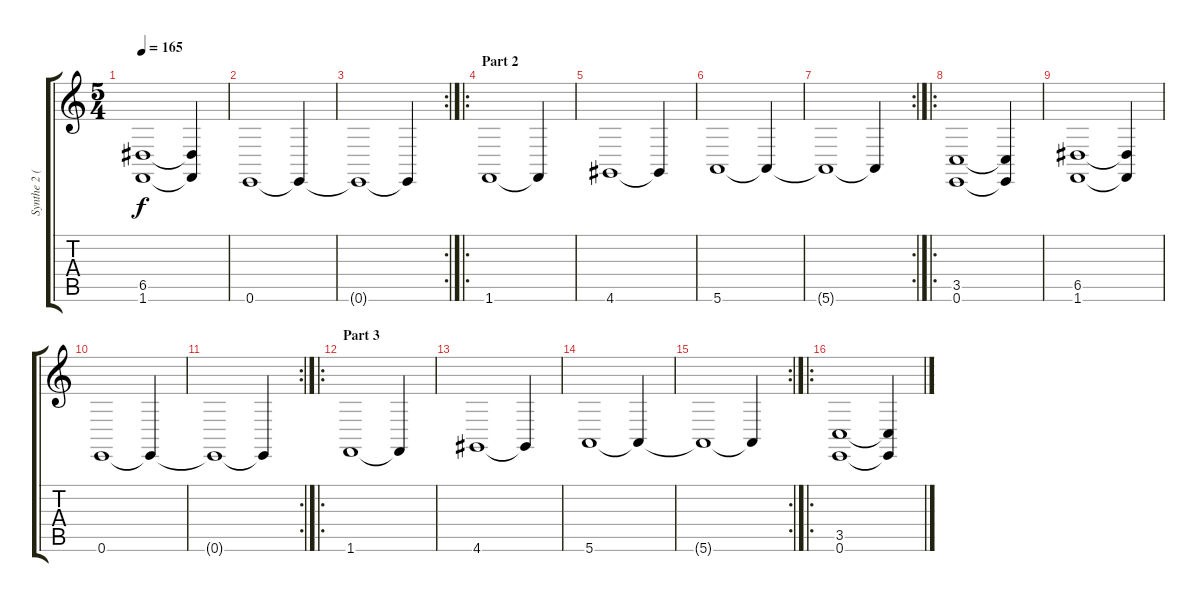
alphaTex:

\track ("Synthe 2 (Cello)" "Synthe 2 (") {instrument cello}
\staff {score tabs}
\tuning (E4 B3 G3 D3 A2 E2) {hide}
\ts (5 4)
\tempo 165
\clef g2
\ks c
(6.5 1.6).1{dy f} (6.5{t} 1.6{t}).4 |
0.6.1 0.6{t}.4 |
\rc 2
0.6{t}.1 0.6{t}.4 |
\ro
\section ("" "Part 2")
1.6.1 1.6{t}.4 |
4.6.1 4.6{t}.4 |
5.6.1 5.6{t}.4 |
\rc 2
5.6{t}.1 5.6{t}.4 |
\ro
(3.5 0.6).1 (3.5{t} 0.6{t}).4 |
(6.5 1.6).1 (6.5{t} 1.6{t}).4 |
0.6.1 0.6{t}.4 |
\rc 2
0.6{t}.1 0.6{t}.4 |
\ro
\section ("" "Part 3")
1.6.1 1.6{t}.4 |
4.6.1 4.6{t}.4 |
5.6.1 5.6{t}.4 |
\rc 2
5.6{t}.1 5.6{t}.4 |
\ro
(3.5 0.6).1 (3.5{t} 0.6{t}).4
